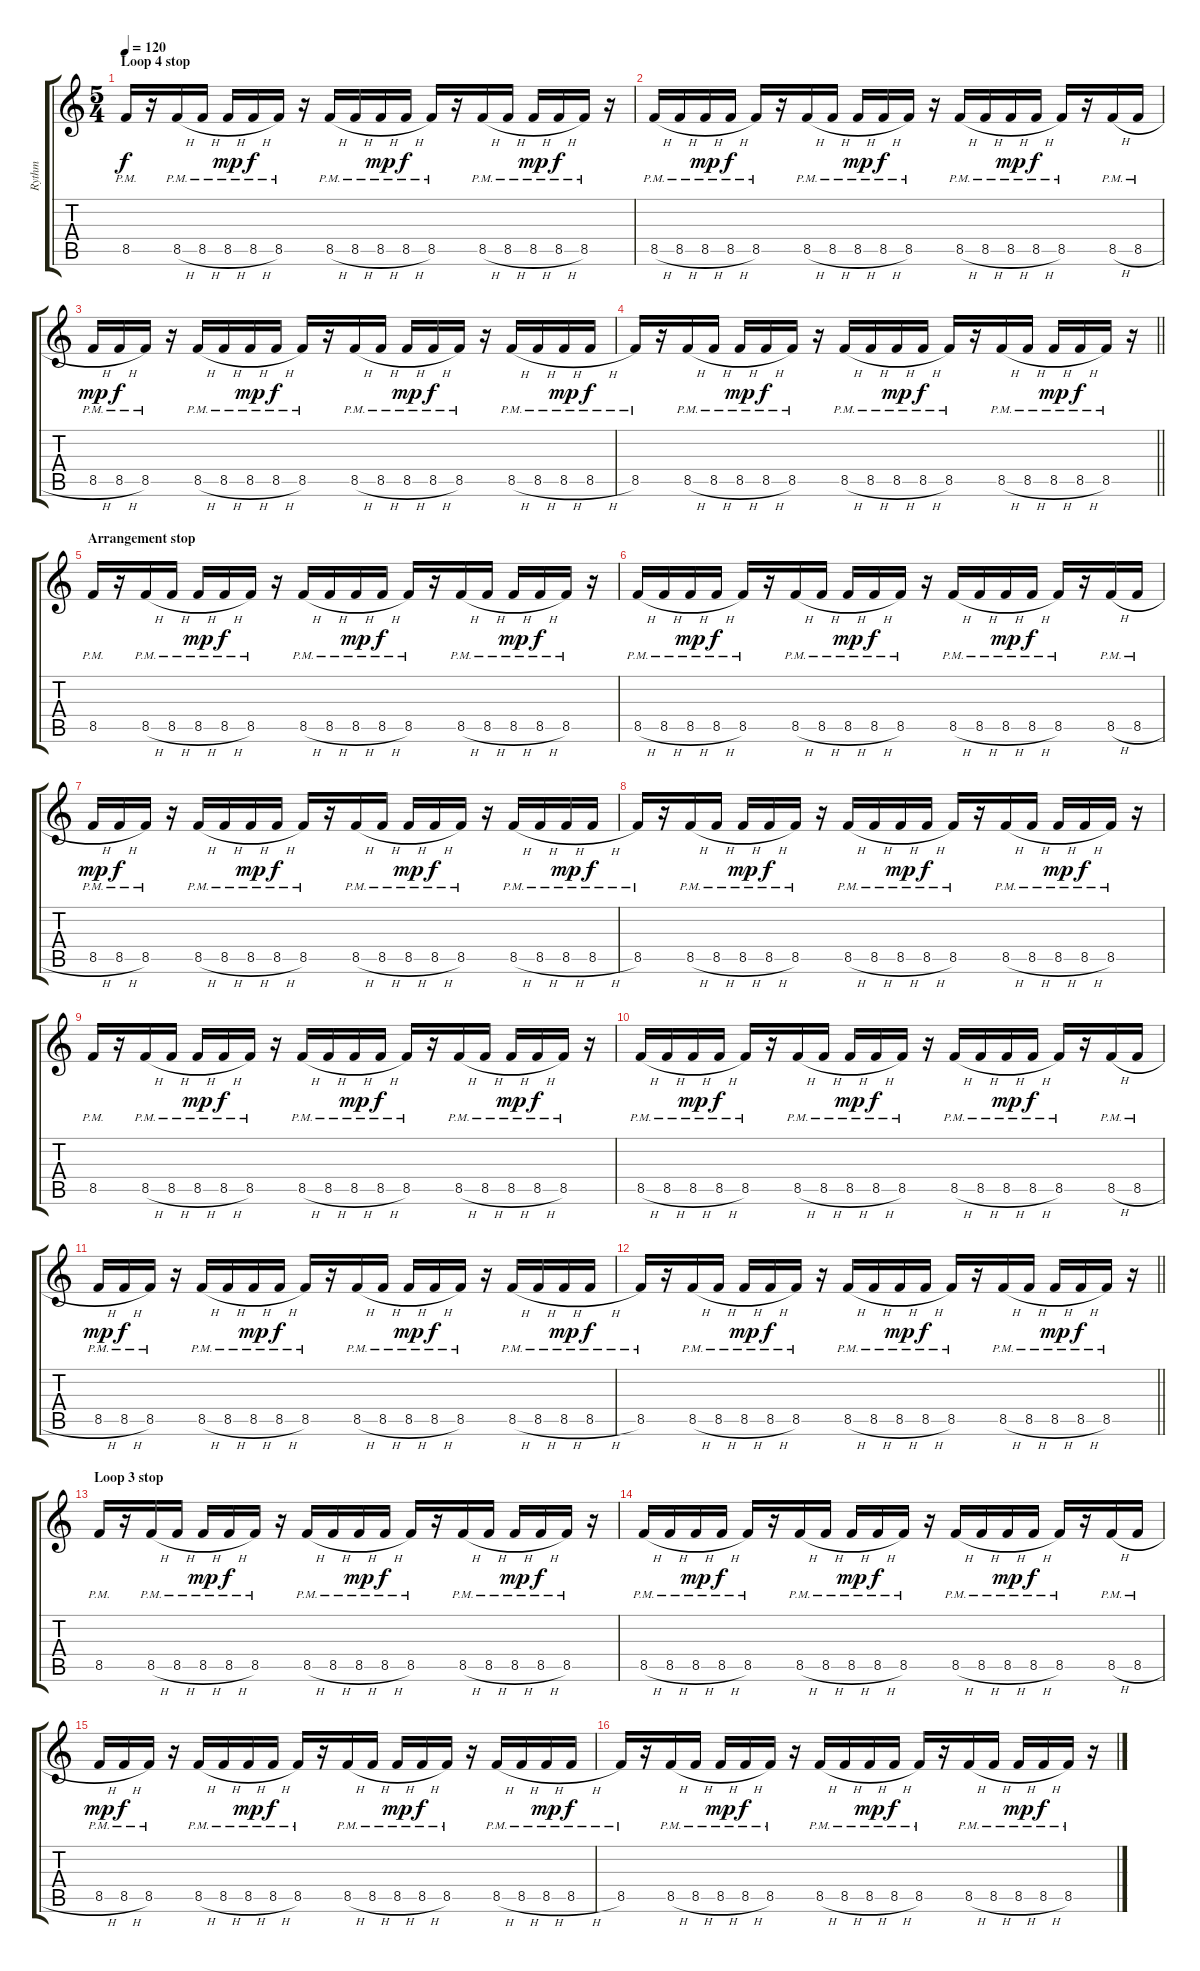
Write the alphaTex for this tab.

\track ("Rythm" "Rythm") {instrument acousticguitarsteel}
\staff {score tabs}
\tuning (E4 B3 G3 D3 A2 E2) {hide}
\ts (5 4)
\section ("" "Loop 4 stop")
\tempo 120
\clef g2
\ks c
8.5{pm}.16{dy f} r.16 8.5{h pm}.16 8.5{h pm}.16 8.5{h pm}.16{dy mp} 8.5{h pm}.16{dy f} 8.5{pm}.16 r.16 8.5{h pm}.16 8.5{h pm}.16 8.5{h pm}.16{dy mp} 8.5{h pm}.16{dy f} 8.5{pm}.16 r.16 8.5{h pm}.16 8.5{h pm}.16 8.5{h pm}.16{dy mp} 8.5{h pm}.16{dy f} 8.5{pm}.16 r.16 |
8.5{h pm}.16 8.5{h pm}.16 8.5{h pm}.16{dy mp} 8.5{h pm}.16{dy f} 8.5{pm}.16 r.16 8.5{h pm}.16 8.5{h pm}.16 8.5{h pm}.16{dy mp} 8.5{h pm}.16{dy f} 8.5{pm}.16 r.16 8.5{h pm}.16 8.5{h pm}.16 8.5{h pm}.16{dy mp} 8.5{h pm}.16{dy f} 8.5{pm}.16 r.16 8.5{h pm}.16 8.5{h pm}.16 |
8.5{h pm}.16{dy mp} 8.5{h pm}.16{dy f} 8.5{pm}.16 r.16 8.5{h pm}.16 8.5{h pm}.16 8.5{h pm}.16{dy mp} 8.5{h pm}.16{dy f} 8.5{pm}.16 r.16 8.5{h pm}.16 8.5{h pm}.16 8.5{h pm}.16{dy mp} 8.5{h pm}.16{dy f} 8.5{pm}.16 r.16 8.5{h pm}.16 8.5{h pm}.16 8.5{h pm}.16{dy mp} 8.5{h pm}.16{dy f} |
\barLineRight lightlight
8.5{pm}.16 r.16 8.5{h pm}.16 8.5{h pm}.16 8.5{h pm}.16{dy mp} 8.5{h pm}.16{dy f} 8.5{pm}.16 r.16 8.5{h pm}.16 8.5{h pm}.16 8.5{h pm}.16{dy mp} 8.5{h pm}.16{dy f} 8.5{pm}.16 r.16 8.5{h pm}.16 8.5{h pm}.16 8.5{h pm}.16{dy mp} 8.5{h pm}.16{dy f} 8.5{pm}.16 r.16 |
\section ("" "Arrangement stop")
8.5{pm}.16 r.16 8.5{h pm}.16 8.5{h pm}.16 8.5{h pm}.16{dy mp} 8.5{h pm}.16{dy f} 8.5{pm}.16 r.16 8.5{h pm}.16 8.5{h pm}.16 8.5{h pm}.16{dy mp} 8.5{h pm}.16{dy f} 8.5{pm}.16 r.16 8.5{h pm}.16 8.5{h pm}.16 8.5{h pm}.16{dy mp} 8.5{h pm}.16{dy f} 8.5{pm}.16 r.16 |
8.5{h pm}.16 8.5{h pm}.16 8.5{h pm}.16{dy mp} 8.5{h pm}.16{dy f} 8.5{pm}.16 r.16 8.5{h pm}.16 8.5{h pm}.16 8.5{h pm}.16{dy mp} 8.5{h pm}.16{dy f} 8.5{pm}.16 r.16 8.5{h pm}.16 8.5{h pm}.16 8.5{h pm}.16{dy mp} 8.5{h pm}.16{dy f} 8.5{pm}.16 r.16 8.5{h pm}.16 8.5{h pm}.16 |
8.5{h pm}.16{dy mp} 8.5{h pm}.16{dy f} 8.5{pm}.16 r.16 8.5{h pm}.16 8.5{h pm}.16 8.5{h pm}.16{dy mp} 8.5{h pm}.16{dy f} 8.5{pm}.16 r.16 8.5{h pm}.16 8.5{h pm}.16 8.5{h pm}.16{dy mp} 8.5{h pm}.16{dy f} 8.5{pm}.16 r.16 8.5{h pm}.16 8.5{h pm}.16 8.5{h pm}.16{dy mp} 8.5{h pm}.16{dy f} |
8.5{pm}.16 r.16 8.5{h pm}.16 8.5{h pm}.16 8.5{h pm}.16{dy mp} 8.5{h pm}.16{dy f} 8.5{pm}.16 r.16 8.5{h pm}.16 8.5{h pm}.16 8.5{h pm}.16{dy mp} 8.5{h pm}.16{dy f} 8.5{pm}.16 r.16 8.5{h pm}.16 8.5{h pm}.16 8.5{h pm}.16{dy mp} 8.5{h pm}.16{dy f} 8.5{pm}.16 r.16 |
8.5{pm}.16 r.16 8.5{h pm}.16 8.5{h pm}.16 8.5{h pm}.16{dy mp} 8.5{h pm}.16{dy f} 8.5{pm}.16 r.16 8.5{h pm}.16 8.5{h pm}.16 8.5{h pm}.16{dy mp} 8.5{h pm}.16{dy f} 8.5{pm}.16 r.16 8.5{h pm}.16 8.5{h pm}.16 8.5{h pm}.16{dy mp} 8.5{h pm}.16{dy f} 8.5{pm}.16 r.16 |
8.5{h pm}.16 8.5{h pm}.16 8.5{h pm}.16{dy mp} 8.5{h pm}.16{dy f} 8.5{pm}.16 r.16 8.5{h pm}.16 8.5{h pm}.16 8.5{h pm}.16{dy mp} 8.5{h pm}.16{dy f} 8.5{pm}.16 r.16 8.5{h pm}.16 8.5{h pm}.16 8.5{h pm}.16{dy mp} 8.5{h pm}.16{dy f} 8.5{pm}.16 r.16 8.5{h pm}.16 8.5{h pm}.16 |
8.5{h pm}.16{dy mp} 8.5{h pm}.16{dy f} 8.5{pm}.16 r.16 8.5{h pm}.16 8.5{h pm}.16 8.5{h pm}.16{dy mp} 8.5{h pm}.16{dy f} 8.5{pm}.16 r.16 8.5{h pm}.16 8.5{h pm}.16 8.5{h pm}.16{dy mp} 8.5{h pm}.16{dy f} 8.5{pm}.16 r.16 8.5{h pm}.16 8.5{h pm}.16 8.5{h pm}.16{dy mp} 8.5{h pm}.16{dy f} |
\barLineRight lightlight
8.5{pm}.16 r.16 8.5{h pm}.16 8.5{h pm}.16 8.5{h pm}.16{dy mp} 8.5{h pm}.16{dy f} 8.5{pm}.16 r.16 8.5{h pm}.16 8.5{h pm}.16 8.5{h pm}.16{dy mp} 8.5{h pm}.16{dy f} 8.5{pm}.16 r.16 8.5{h pm}.16 8.5{h pm}.16 8.5{h pm}.16{dy mp} 8.5{h pm}.16{dy f} 8.5{pm}.16 r.16 |
\section ("" "Loop 3 stop")
8.5{pm}.16{volume 10} r.16 8.5{h pm}.16 8.5{h pm}.16 8.5{h pm}.16{dy mp} 8.5{h pm}.16{dy f} 8.5{pm}.16 r.16 8.5{h pm}.16 8.5{h pm}.16 8.5{h pm}.16{dy mp} 8.5{h pm}.16{dy f} 8.5{pm}.16 r.16 8.5{h pm}.16 8.5{h pm}.16 8.5{h pm}.16{dy mp} 8.5{h pm}.16{dy f} 8.5{pm}.16 r.16 |
8.5{h pm}.16 8.5{h pm}.16 8.5{h pm}.16{dy mp} 8.5{h pm}.16{dy f} 8.5{pm}.16 r.16 8.5{h pm}.16 8.5{h pm}.16 8.5{h pm}.16{dy mp} 8.5{h pm}.16{dy f} 8.5{pm}.16 r.16 8.5{h pm}.16 8.5{h pm}.16 8.5{h pm}.16{dy mp} 8.5{h pm}.16{dy f} 8.5{pm}.16 r.16 8.5{h pm}.16 8.5{h pm}.16 |
8.5{h pm}.16{dy mp} 8.5{h pm}.16{dy f} 8.5{pm}.16 r.16 8.5{h pm}.16 8.5{h pm}.16 8.5{h pm}.16{dy mp} 8.5{h pm}.16{dy f} 8.5{pm}.16 r.16 8.5{h pm}.16 8.5{h pm}.16 8.5{h pm}.16{dy mp} 8.5{h pm}.16{dy f} 8.5{pm}.16 r.16 8.5{h pm}.16 8.5{h pm}.16 8.5{h pm}.16{dy mp} 8.5{h pm}.16{dy f} |
8.5{pm}.16 r.16 8.5{h pm}.16 8.5{h pm}.16 8.5{h pm}.16{dy mp} 8.5{h pm}.16{dy f} 8.5{pm}.16 r.16 8.5{h pm}.16 8.5{h pm}.16 8.5{h pm}.16{dy mp} 8.5{h pm}.16{dy f} 8.5{pm}.16 r.16 8.5{h pm}.16 8.5{h pm}.16 8.5{h pm}.16{dy mp} 8.5{h pm}.16{dy f} 8.5{pm}.16 r.16
